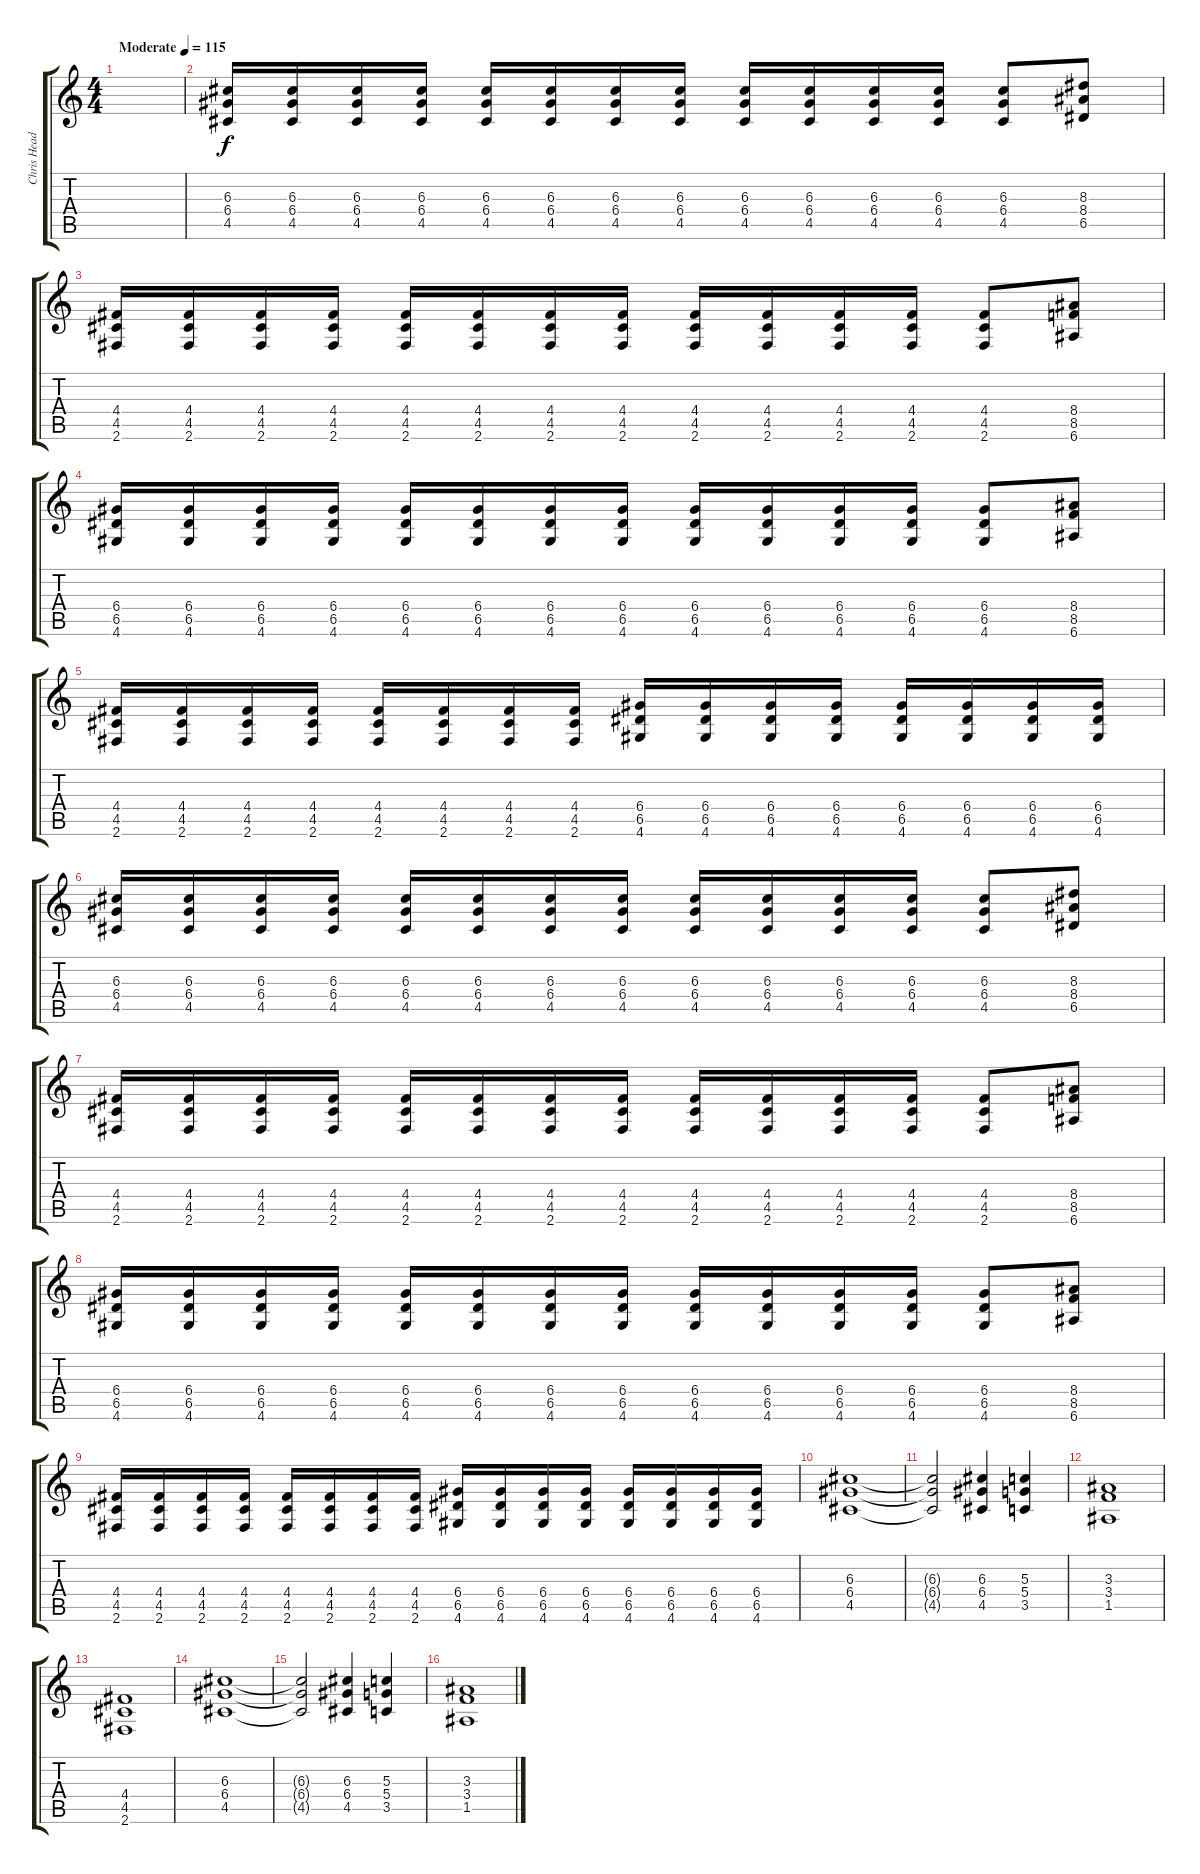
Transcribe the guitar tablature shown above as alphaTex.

\track ("Chris Head" "Chris Head") {instrument overdrivenguitar}
\staff {score tabs}
\tuning (E4 B3 G3 D3 A2 E2) {hide}
\ts (4 4)
\tempo (115 "Moderate")
\clef g2
\ks c
|
(6.3 6.4 4.5).16 (6.3 6.4 4.5).16 (6.3 6.4 4.5).16 (6.3 6.4 4.5).16 (6.3 6.4 4.5).16 (6.3 6.4 4.5).16 (6.3 6.4 4.5).16 (6.3 6.4 4.5).16 (6.3 6.4 4.5).16 (6.3 6.4 4.5).16 (6.3 6.4 4.5).16 (6.3 6.4 4.5).16 (6.3 6.4 4.5).8 (8.3 8.4 6.5).8 |
(4.4 4.5 2.6).16 (4.4 4.5 2.6).16 (4.4 4.5 2.6).16 (4.4 4.5 2.6).16 (4.4 4.5 2.6).16 (4.4 4.5 2.6).16 (4.4 4.5 2.6).16 (4.4 4.5 2.6).16 (4.4 4.5 2.6).16 (4.4 4.5 2.6).16 (4.4 4.5 2.6).16 (4.4 4.5 2.6).16 (4.4 4.5 2.6).8 (8.4 8.5 6.6).8 |
(6.4 6.5 4.6).16 (6.4 6.5 4.6).16 (6.4 6.5 4.6).16 (6.4 6.5 4.6).16 (6.4 6.5 4.6).16 (6.4 6.5 4.6).16 (6.4 6.5 4.6).16 (6.4 6.5 4.6).16 (6.4 6.5 4.6).16 (6.4 6.5 4.6).16 (6.4 6.5 4.6).16 (6.4 6.5 4.6).16 (6.4 6.5 4.6).8 (8.4 8.5 6.6).8 |
(4.4 4.5 2.6).16 (4.4 4.5 2.6).16 (4.4 4.5 2.6).16 (4.4 4.5 2.6).16 (4.4 4.5 2.6).16 (4.4 4.5 2.6).16 (4.4 4.5 2.6).16 (4.4 4.5 2.6).16 (6.4 6.5 4.6).16 (6.4 6.5 4.6).16 (6.4 6.5 4.6).16 (6.4 6.5 4.6).16 (6.4 6.5 4.6).16 (6.4 6.5 4.6).16 (6.4 6.5 4.6).16 (6.4 6.5 4.6).16 |
(6.3 6.4 4.5).16 (6.3 6.4 4.5).16 (6.3 6.4 4.5).16 (6.3 6.4 4.5).16 (6.3 6.4 4.5).16 (6.3 6.4 4.5).16 (6.3 6.4 4.5).16 (6.3 6.4 4.5).16 (6.3 6.4 4.5).16 (6.3 6.4 4.5).16 (6.3 6.4 4.5).16 (6.3 6.4 4.5).16 (6.3 6.4 4.5).8 (8.3 8.4 6.5).8 |
(4.4 4.5 2.6).16 (4.4 4.5 2.6).16 (4.4 4.5 2.6).16 (4.4 4.5 2.6).16 (4.4 4.5 2.6).16 (4.4 4.5 2.6).16 (4.4 4.5 2.6).16 (4.4 4.5 2.6).16 (4.4 4.5 2.6).16 (4.4 4.5 2.6).16 (4.4 4.5 2.6).16 (4.4 4.5 2.6).16 (4.4 4.5 2.6).8 (8.4 8.5 6.6).8 |
(6.4 6.5 4.6).16 (6.4 6.5 4.6).16 (6.4 6.5 4.6).16 (6.4 6.5 4.6).16 (6.4 6.5 4.6).16 (6.4 6.5 4.6).16 (6.4 6.5 4.6).16 (6.4 6.5 4.6).16 (6.4 6.5 4.6).16 (6.4 6.5 4.6).16 (6.4 6.5 4.6).16 (6.4 6.5 4.6).16 (6.4 6.5 4.6).8 (8.4 8.5 6.6).8 |
(4.4 4.5 2.6).16 (4.4 4.5 2.6).16 (4.4 4.5 2.6).16 (4.4 4.5 2.6).16 (4.4 4.5 2.6).16 (4.4 4.5 2.6).16 (4.4 4.5 2.6).16 (4.4 4.5 2.6).16 (6.4 6.5 4.6).16 (6.4 6.5 4.6).16 (6.4 6.5 4.6).16 (6.4 6.5 4.6).16 (6.4 6.5 4.6).16 (6.4 6.5 4.6).16 (6.4 6.5 4.6).16 (6.4 6.5 4.6).16 |
(6.3 6.4 4.5).1 |
(6.3{t} 6.4{t} 4.5{t}).2 (6.3 6.4 4.5).4 (5.3 5.4 3.5).4 |
(3.3 3.4 1.5).1 |
(4.4 4.5 2.6).1 |
(6.3 6.4 4.5).1 |
(6.3{t} 6.4{t} 4.5{t}).2 (6.3 6.4 4.5).4 (5.3 5.4 3.5).4 |
(3.3 3.4 1.5).1
